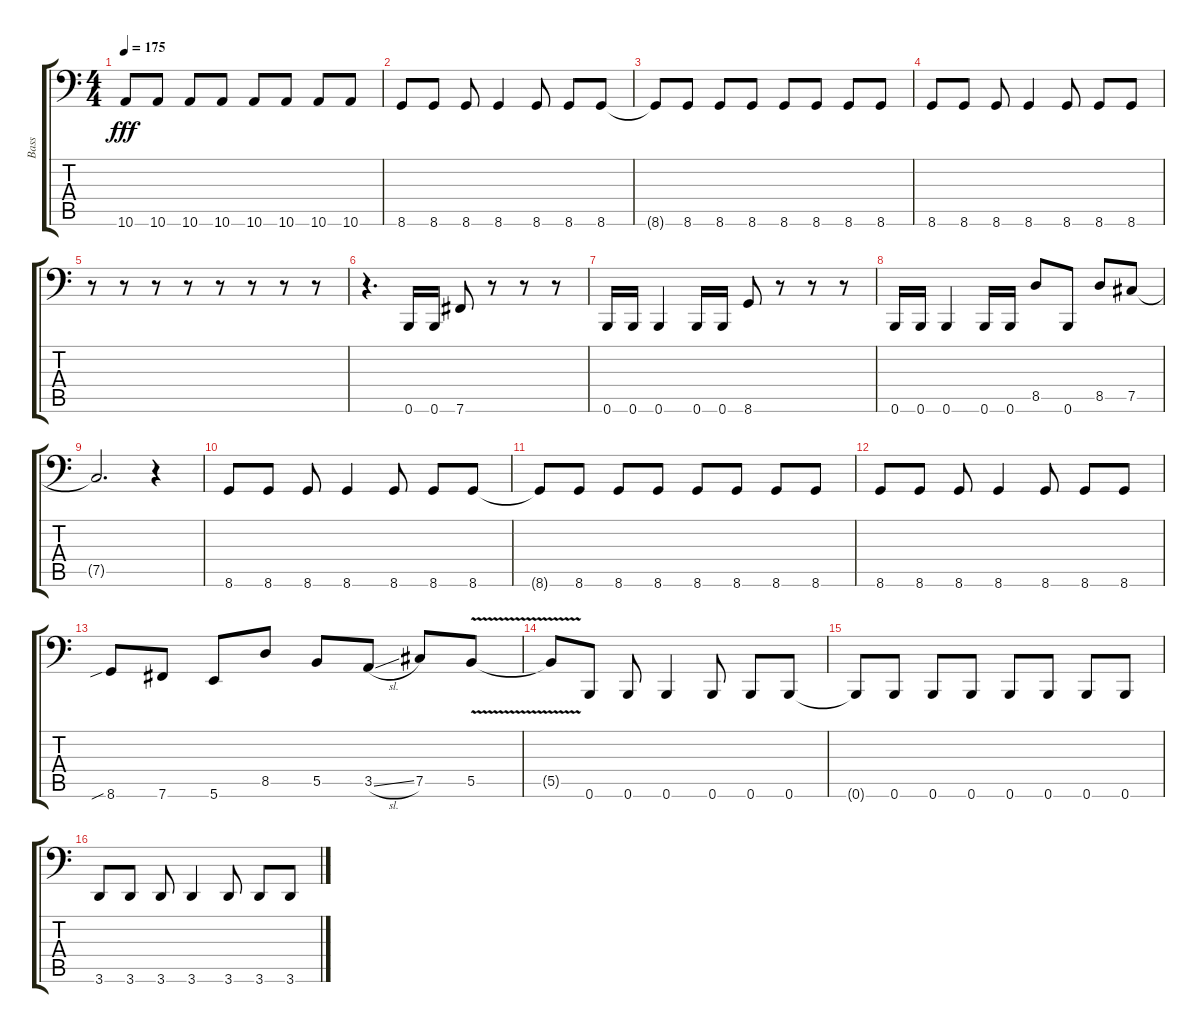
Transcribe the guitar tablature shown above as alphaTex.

\track ("Bass" "Bass") {instrument electricbasspick}
\staff {score tabs}
\tuning (Db3 Ab2 E2 B1 Gb1 B0) {hide}
\ts (4 4)
\tempo 175
\clef f4
\ks c
10.6.8{dy fff} 10.6.8 10.6.8 10.6.8 10.6.8 10.6.8 10.6.8 10.6.8 |
8.6.8 8.6.8 8.6.8 8.6.4 8.6.8 8.6.8 8.6.8 |
8.6{t}.8 8.6.8 8.6.8 8.6.8 8.6.8 8.6.8 8.6.8 8.6.8 |
8.6.8 8.6.8 8.6.8 8.6.4 8.6.8 8.6.8 8.6.8 |
r.8 r.8 r.8 r.8 r.8 r.8 r.8 r.8 |
r.4{d} 0.6.16 0.6.16 7.6.8 r.8 r.8 r.8 |
0.6.16 0.6.16 0.6.4 0.6.16 0.6.16 8.6.8 r.8 r.8 r.8 |
0.6.16 0.6.16 0.6.4 0.6.16 0.6.16 8.5.8 0.6.8 8.5.8 7.5.8 |
7.5{t}.2{d} r.4 |
8.6.8 8.6.8 8.6.8 8.6.4 8.6.8 8.6.8 8.6.8 |
8.6{t}.8 8.6.8 8.6.8 8.6.8 8.6.8 8.6.8 8.6.8 8.6.8 |
8.6.8 8.6.8 8.6.8 8.6.4 8.6.8 8.6.8 8.6.8 |
8.6{sib}.8 7.6.8 5.6.8 8.5.8 5.5.8 3.5{sl}.8 7.5.8 5.5{v}.8 |
5.5{t}.8 0.6.8 0.6.8 0.6.4 0.6.8 0.6.8 0.6.8 |
0.6{t}.8 0.6.8 0.6.8 0.6.8 0.6.8 0.6.8 0.6.8 0.6.8 |
3.6.8 3.6.8 3.6.8 3.6.4 3.6.8 3.6.8 3.6.8
